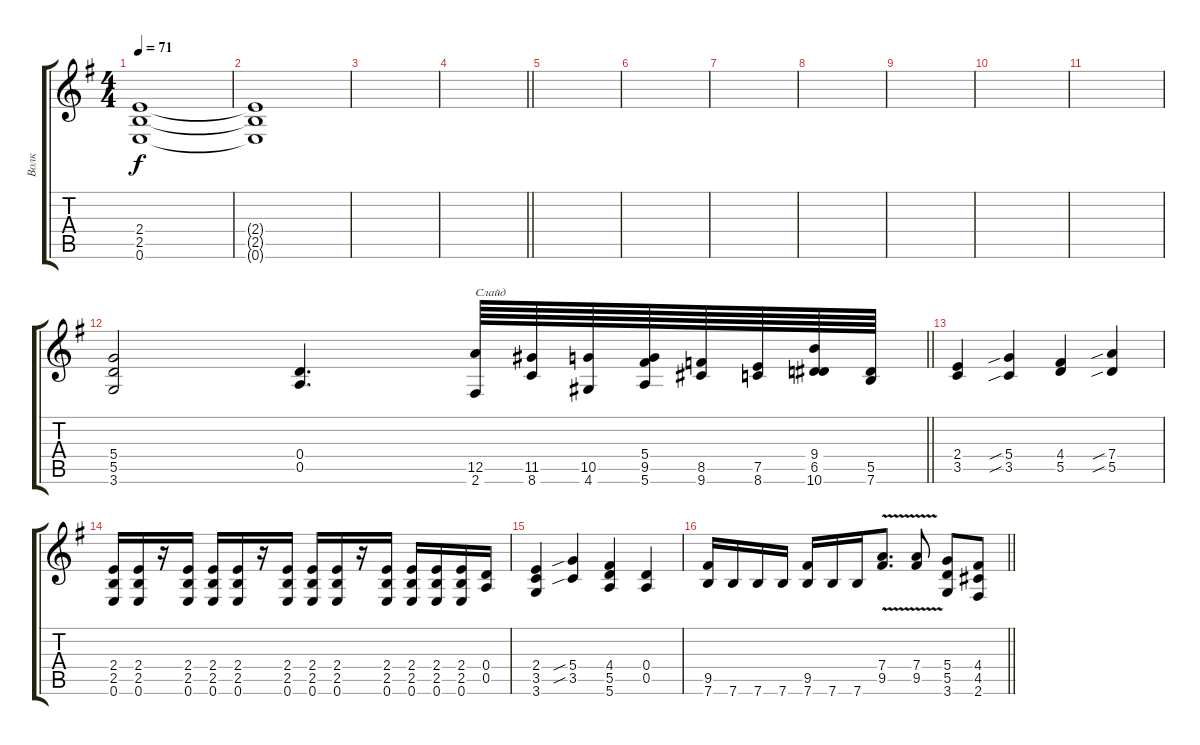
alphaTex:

\track ("Волк" "Волк") {instrument distortionguitar}
\staff {score tabs}
\tuning (E4 B3 G3 D3 A2 E2) {hide}
\ts (4 4)
\tempo 71
\clef g2
\ks eminor
(2.4 2.5 0.6).1{dy f volume 7} |
(2.4{t} 2.5{t} 0.6{t}).1 |
|
\barLineRight lightlight
|
|
|
|
|
|
|
|
\barLineRight lightlight
(5.4 5.5 3.6).2 (0.4 0.5).4{d} (12.5 2.6).64{txt "Слайд"} (11.5 8.6).64 (10.5 4.6).64 (5.4 9.5 5.6).64 (8.5 9.6).64 (7.5 8.6).64 (9.4 6.5 10.6).64 (5.5 7.6).64 |
(2.4 3.5).4 (5.4{sib} 3.5{sib}).4 (4.4 5.5).4 (7.4{sib} 5.5{sib}).4 |
(2.4 2.5 0.6).16 (2.4 2.5 0.6).16 r.16 (2.4 2.5 0.6).16 (2.4 2.5 0.6).16 (2.4 2.5 0.6).16 r.16 (2.4 2.5 0.6).16 (2.4 2.5 0.6).16 (2.4 2.5 0.6).16 r.16 (2.4 2.5 0.6).16 (2.4 2.5 0.6).16 (2.4 2.5 0.6).16 (2.4 2.5 0.6).16 (0.4 0.5).16 |
(2.4 3.5 3.6).4 (5.4{sib} 3.5{sib}).4 (4.4 5.5 5.6).4 (0.4 0.5).4 |
\barLineRight lightlight
(9.5 7.6).16 7.6.16 7.6.16 7.6.16 (9.5 7.6).16 7.6.16 7.6.16 (7.4{v} 9.5).8{d} (7.4{v} 9.5).8 (5.4 5.5 3.6).8 (4.4 4.5 2.6).8
